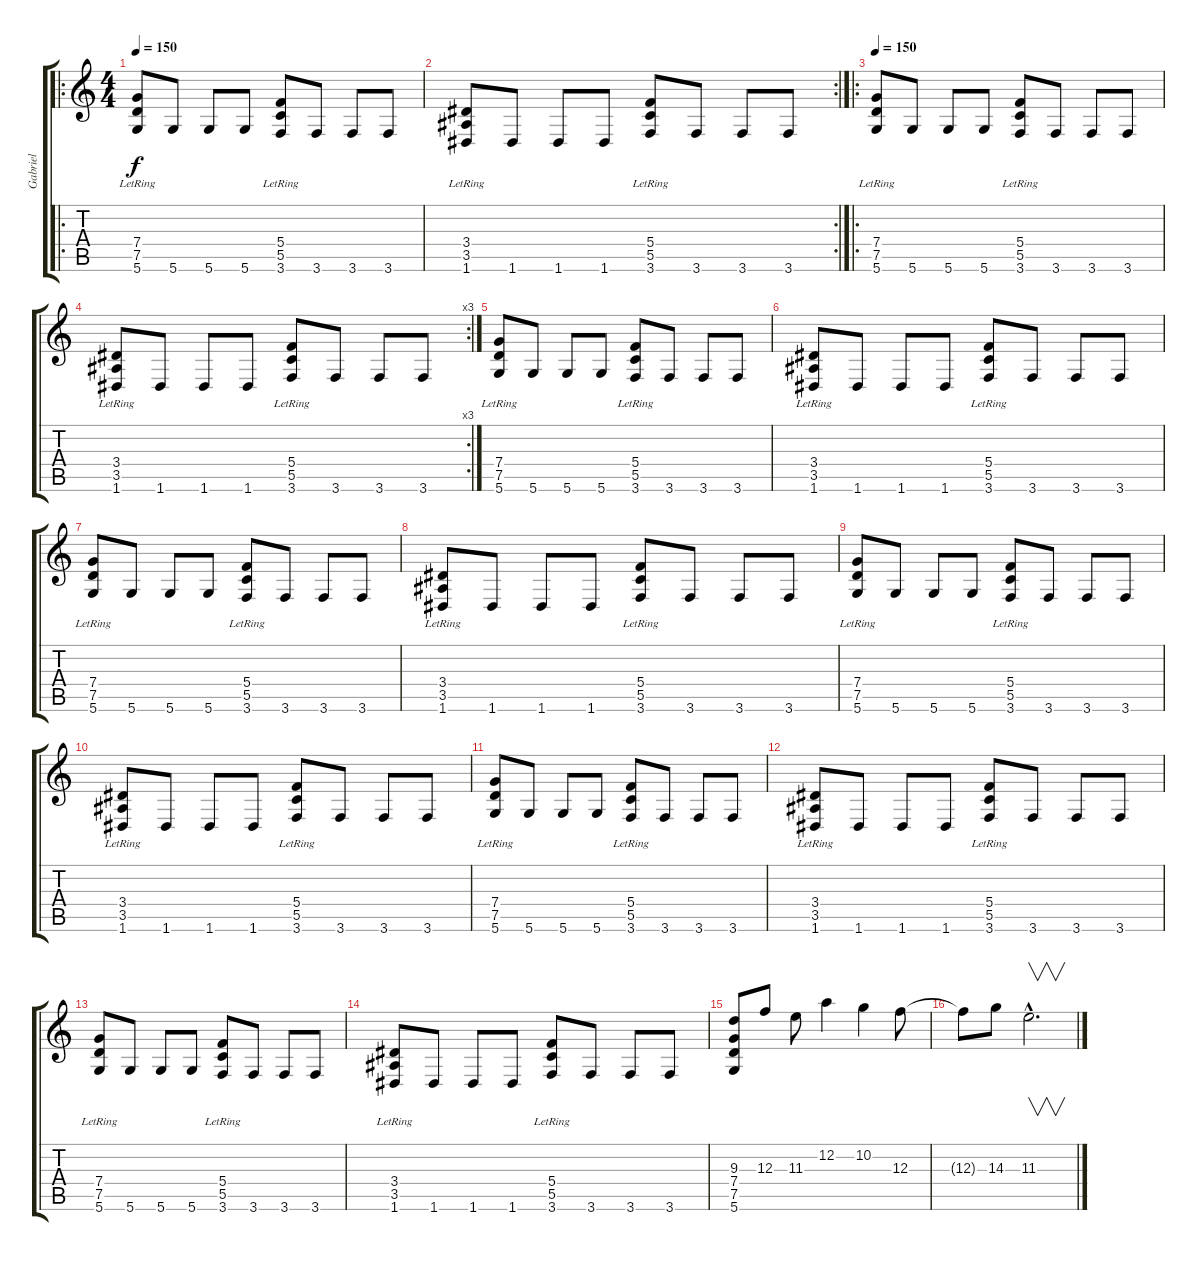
\track ("Gabriel" "Gabriel") {instrument overdrivenguitar}
\staff {score tabs}
\tuning (D4 A3 F3 C3 G2 D2) {hide}
\ro
\ts (4 4)
\tempo 150
\clef g2
\ks c
(7.4{lr} 7.5{lr} 5.6).8{dy f instrument overdrivenguitar} 5.6.8 5.6.8 5.6.8 (5.4{lr} 5.5{lr} 3.6).8 3.6.8 3.6.8 3.6.8 |
\rc 2
(3.4{lr} 3.5{lr} 1.6).8 1.6.8 1.6.8 1.6.8 (5.4{lr} 5.5{lr} 3.6).8 3.6.8 3.6.8 3.6.8 |
\ro
\tempo 150
(7.4{lr} 7.5{lr} 5.6).8 5.6.8 5.6.8 5.6.8 (5.4{lr} 5.5{lr} 3.6).8 3.6.8 3.6.8 3.6.8 |
\rc 3
(3.4{lr} 3.5{lr} 1.6).8 1.6.8 1.6.8 1.6.8 (5.4{lr} 5.5{lr} 3.6).8 3.6.8 3.6.8 3.6.8 |
(7.4{lr} 7.5{lr} 5.6).8 5.6.8 5.6.8 5.6.8 (5.4{lr} 5.5{lr} 3.6).8 3.6.8 3.6.8 3.6.8 |
(3.4{lr} 3.5{lr} 1.6).8 1.6.8 1.6.8 1.6.8 (5.4{lr} 5.5{lr} 3.6).8 3.6.8 3.6.8 3.6.8 |
(7.4{lr} 7.5{lr} 5.6).8 5.6.8 5.6.8 5.6.8 (5.4{lr} 5.5{lr} 3.6).8 3.6.8 3.6.8 3.6.8 |
(3.4{lr} 3.5{lr} 1.6).8 1.6.8 1.6.8 1.6.8 (5.4{lr} 5.5{lr} 3.6).8 3.6.8 3.6.8 3.6.8 |
(7.4{lr} 7.5{lr} 5.6).8 5.6.8 5.6.8 5.6.8 (5.4{lr} 5.5{lr} 3.6).8 3.6.8 3.6.8 3.6.8 |
(3.4{lr} 3.5{lr} 1.6).8 1.6.8 1.6.8 1.6.8 (5.4{lr} 5.5{lr} 3.6).8 3.6.8 3.6.8 3.6.8 |
(7.4{lr} 7.5{lr} 5.6).8 5.6.8 5.6.8 5.6.8 (5.4{lr} 5.5{lr} 3.6).8 3.6.8 3.6.8 3.6.8 |
(3.4{lr} 3.5{lr} 1.6).8 1.6.8 1.6.8 1.6.8 (5.4{lr} 5.5{lr} 3.6).8 3.6.8 3.6.8 3.6.8 |
(7.4{lr} 7.5{lr} 5.6).8 5.6.8 5.6.8 5.6.8 (5.4{lr} 5.5{lr} 3.6).8 3.6.8 3.6.8 3.6.8 |
(3.4{lr} 3.5{lr} 1.6).8 1.6.8 1.6.8 1.6.8 (5.4{lr} 5.5{lr} 3.6).8 3.6.8 3.6.8 3.6.8 |
(9.3 7.4 7.5 5.6).8 12.3.8 11.3.8 12.2.4 10.2.4 12.3.8 |
12.3{t}.8 14.3.8 11.3{hac}.2{v d}
